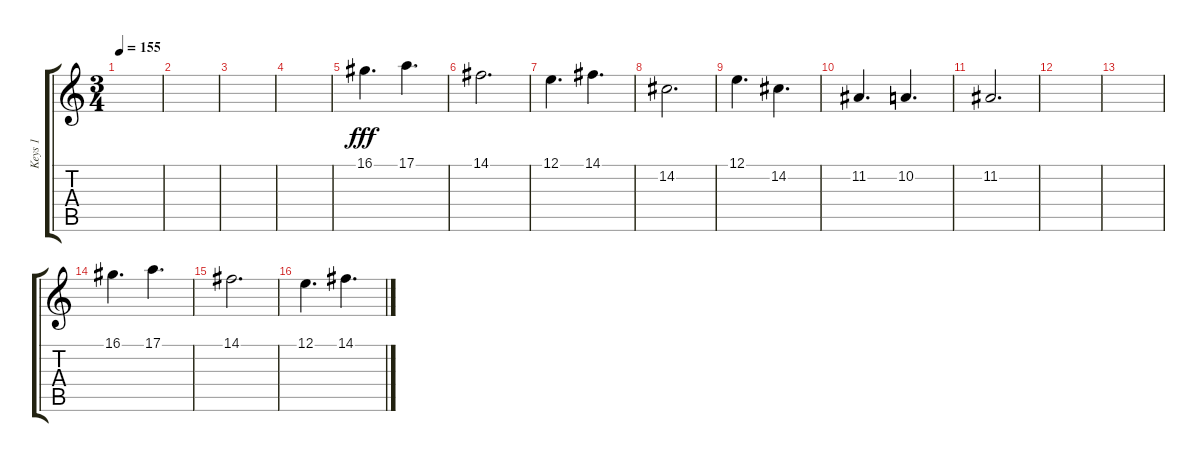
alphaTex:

\track ("Keys 1" "Keys 1") {instrument honkytonkpiano}
\staff {score tabs}
\tuning (E4 B3 G3 D3 A2 E2) {hide}
\ts (3 4)
\tempo 155
\clef g2
\ks c
|
|
|
|
16.1.4{d dy fff volume 13 instrument brightacousticpiano} 17.1.4{d} |
14.1.2{d} |
12.1.4{d} 14.1.4{d} |
14.2.2{d} |
12.1.4{d} 14.2.4{d} |
11.2.4{d} 10.2.4{d} |
11.2.2{d} |
|
|
16.1.4{d} 17.1.4{d} |
14.1.2{d} |
12.1.4{d} 14.1.4{d}
